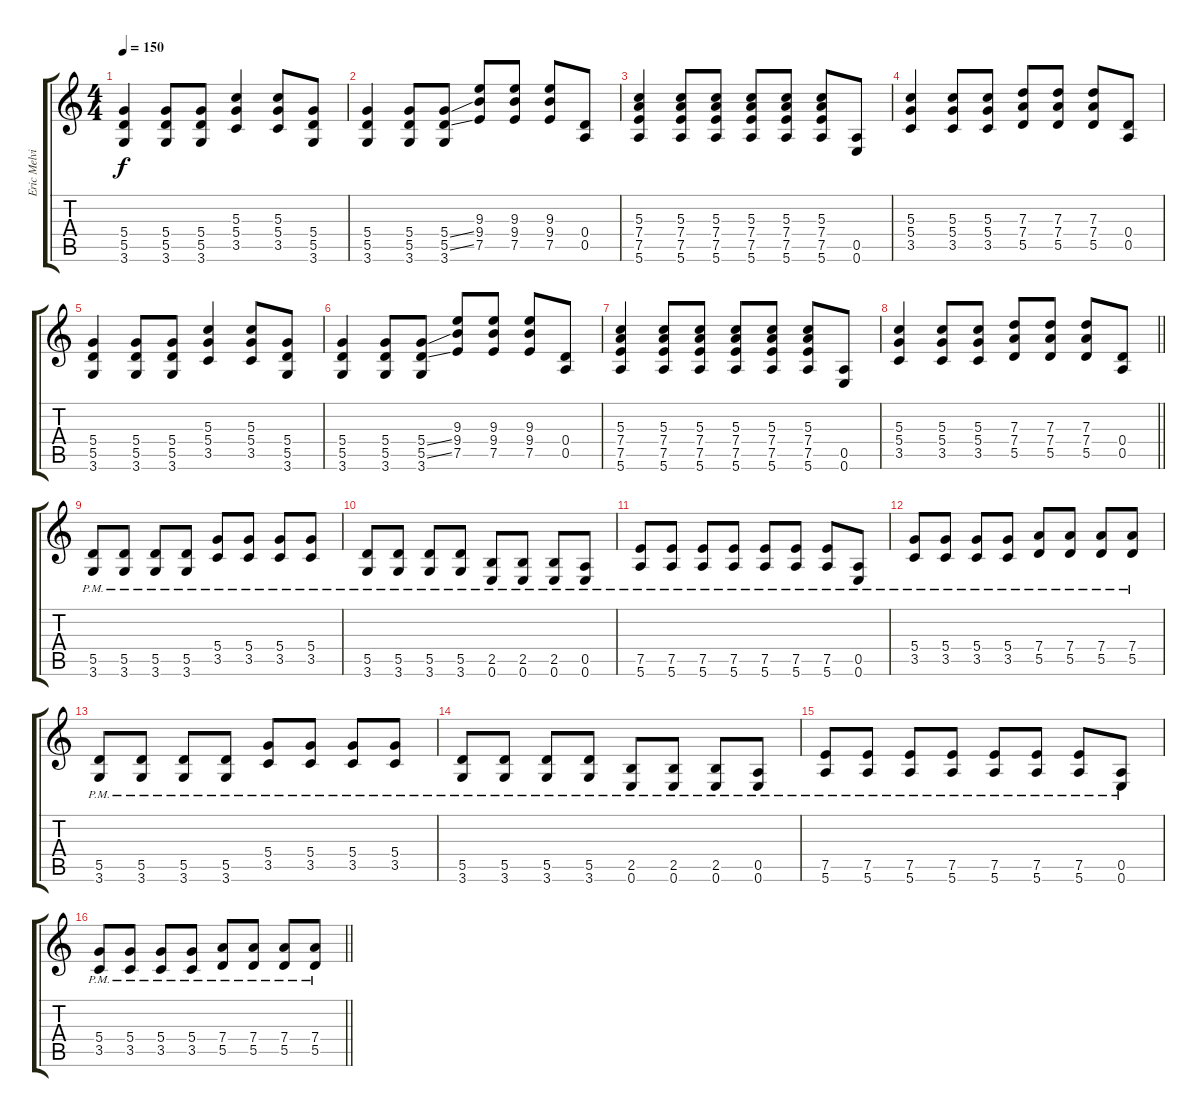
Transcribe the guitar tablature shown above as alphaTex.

\track ("Eric Melvin" "Eric Melvi") {instrument distortionguitar}
\staff {score tabs}
\tuning (E4 B3 G3 D3 A2 E2) {hide}
\ts (4 4)
\section ("" "")
\tempo 150
\clef g2
\ks c
(5.4 5.5 3.6).4{dy f} (5.4 5.5 3.6).8 (5.4 5.5 3.6).8 (5.3 5.4 3.5).4 (5.3 5.4 3.5).8 (5.4 5.5 3.6).8 |
(5.4 5.5 3.6).4 (5.4 5.5 3.6).8 (5.4{ss} 5.5{ss} 3.6).8 (9.3 9.4 7.5).8 (9.3 9.4 7.5).8 (9.3 9.4 7.5).8 (0.4 0.5).8 |
(5.3 7.4 7.5 5.6).4 (5.3 7.4 7.5 5.6).8 (5.3 7.4 7.5 5.6).8 (5.3 7.4 7.5 5.6).8 (5.3 7.4 7.5 5.6).8 (5.3 7.4 7.5 5.6).8 (0.5 0.6).8 |
(5.3 5.4 3.5).4 (5.3 5.4 3.5).8 (5.3 5.4 3.5).8 (7.3 7.4 5.5).8 (7.3 7.4 5.5).8 (7.3 7.4 5.5).8 (0.4 0.5).8 |
(5.4 5.5 3.6).4 (5.4 5.5 3.6).8 (5.4 5.5 3.6).8 (5.3 5.4 3.5).4 (5.3 5.4 3.5).8 (5.4 5.5 3.6).8 |
(5.4 5.5 3.6).4 (5.4 5.5 3.6).8 (5.4{ss} 5.5{ss} 3.6).8 (9.3 9.4 7.5).8 (9.3 9.4 7.5).8 (9.3 9.4 7.5).8 (0.4 0.5).8 |
(5.3 7.4 7.5 5.6).4 (5.3 7.4 7.5 5.6).8 (5.3 7.4 7.5 5.6).8 (5.3 7.4 7.5 5.6).8 (5.3 7.4 7.5 5.6).8 (5.3 7.4 7.5 5.6).8 (0.5 0.6).8 |
\barLineRight lightlight
(5.3 5.4 3.5).4 (5.3 5.4 3.5).8 (5.3 5.4 3.5).8 (7.3 7.4 5.5).8 (7.3 7.4 5.5).8 (7.3 7.4 5.5).8 (0.4 0.5).8 |
(5.5{pm} 3.6{pm}).8 (5.5{pm} 3.6{pm}).8 (5.5{pm} 3.6{pm}).8 (5.5{pm} 3.6{pm}).8 (5.4{pm} 3.5{pm}).8 (5.4{pm} 3.5{pm}).8 (5.4{pm} 3.5{pm}).8 (5.4{pm} 3.5{pm}).8 |
(5.5{pm} 3.6{pm}).8 (5.5{pm} 3.6{pm}).8 (5.5{pm} 3.6{pm}).8 (5.5{pm} 3.6{pm}).8 (2.5{pm} 0.6{pm}).8 (2.5{pm} 0.6{pm}).8 (2.5{pm} 0.6{pm}).8 (0.5{pm} 0.6{pm}).8 |
(7.5{pm} 5.6{pm}).8 (7.5{pm} 5.6{pm}).8 (7.5{pm} 5.6{pm}).8 (7.5{pm} 5.6{pm}).8 (7.5{pm} 5.6{pm}).8 (7.5{pm} 5.6{pm}).8 (7.5{pm} 5.6{pm}).8 (0.5{pm} 0.6{pm}).8 |
(5.4{pm} 3.5{pm}).8 (5.4{pm} 3.5{pm}).8 (5.4{pm} 3.5{pm}).8 (5.4{pm} 3.5{pm}).8 (7.4{pm} 5.5{pm}).8 (7.4{pm} 5.5{pm}).8 (7.4{pm} 5.5{pm}).8 (7.4{pm} 5.5{pm}).8 |
(5.5{pm} 3.6{pm}).8 (5.5{pm} 3.6{pm}).8 (5.5{pm} 3.6{pm}).8 (5.5{pm} 3.6{pm}).8 (5.4{pm} 3.5{pm}).8 (5.4{pm} 3.5{pm}).8 (5.4{pm} 3.5{pm}).8 (5.4{pm} 3.5{pm}).8 |
(5.5{pm} 3.6{pm}).8 (5.5{pm} 3.6{pm}).8 (5.5{pm} 3.6{pm}).8 (5.5{pm} 3.6{pm}).8 (2.5{pm} 0.6{pm}).8 (2.5{pm} 0.6{pm}).8 (2.5{pm} 0.6{pm}).8 (0.5{pm} 0.6{pm}).8 |
(7.5{pm} 5.6{pm}).8 (7.5{pm} 5.6{pm}).8 (7.5{pm} 5.6{pm}).8 (7.5{pm} 5.6{pm}).8 (7.5{pm} 5.6{pm}).8 (7.5{pm} 5.6{pm}).8 (7.5{pm} 5.6{pm}).8 (0.5{pm} 0.6{pm}).8 |
\barLineRight lightlight
(5.4{pm} 3.5{pm}).8 (5.4{pm} 3.5{pm}).8 (5.4{pm} 3.5{pm}).8 (5.4{pm} 3.5{pm}).8 (7.4{pm} 5.5{pm}).8 (7.4{pm} 5.5{pm}).8 (7.4{pm} 5.5{pm}).8 (7.4{pm} 5.5{pm}).8
